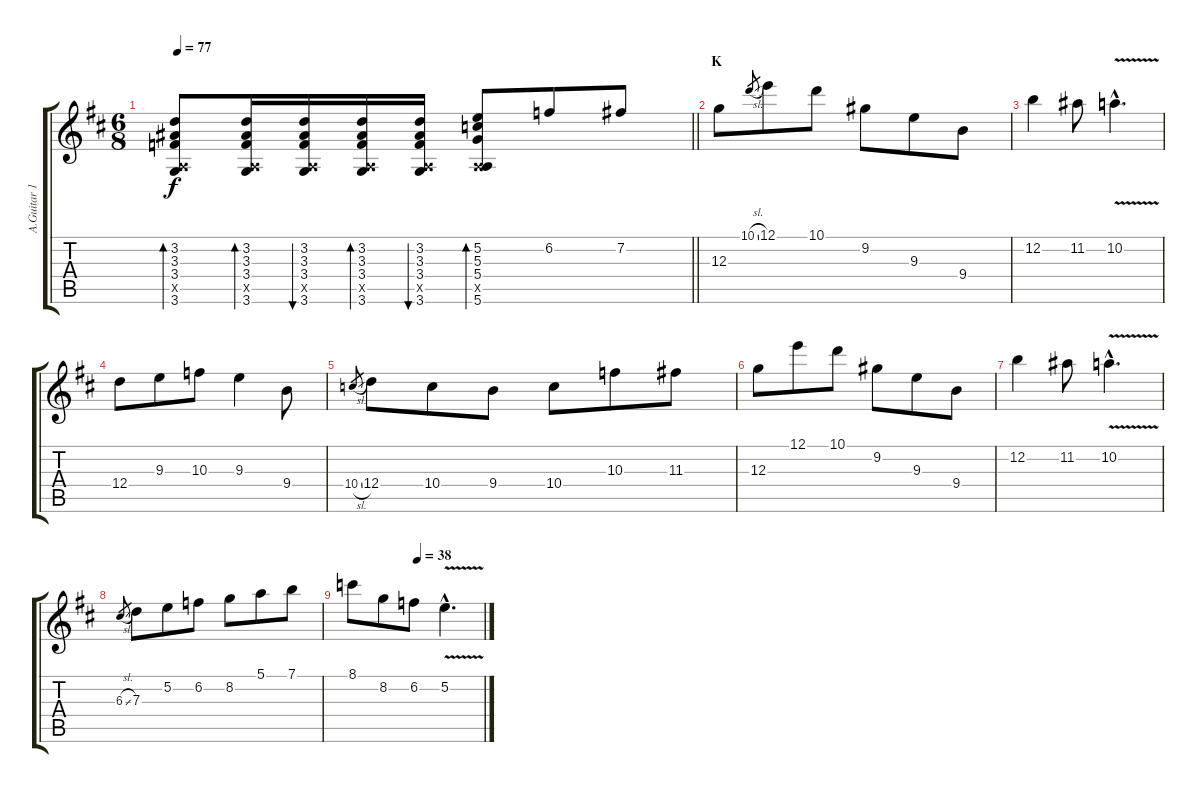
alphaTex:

\track ("A.Guitar 1" "A.Guitar 1") {instrument acousticguitarsteel}
\staff {score tabs}
\tuning (E4 B3 G3 D3 A2 E2) {hide}
\ts (6 8)
\tempo 77
\clef g2
\barLineRight lightlight
\ks d
(3.2 3.3 3.4 0.5{x} 3.6).8{bd 30 dy f} (3.2 3.3 3.4 0.5{x} 3.6).16{bd 30} (3.2 3.3 3.4 0.5{x} 3.6).16{bu 30} (3.2 3.3 3.4 0.5{x} 3.6).16{bd 30} (3.2 3.3 3.4 0.5{x} 3.6).16{bu 30} (5.2 5.3 5.4 0.5{x} 5.6).8{bd 30} 6.2.8{volume 16} 7.2.8 |
\section ("" "K")
12.3.8 10.1{sl}.8{gr} 12.1.8 10.1.8 9.2.8 9.3.8 9.4.8 |
12.2.4 11.2.8 10.2{v hac}.4{d} |
12.4.8 9.3.8 10.3.8 9.3.4 9.4.8 |
10.4{sl}.8{gr} 12.4.8 10.4.8 9.4.8 10.4.8 10.3.8 11.3.8 |
12.3.8 12.1.8 10.1.8 9.2.8 9.3.8 9.4.8 |
12.2.4 11.2.8 10.2{v hac}.4{d} |
6.3{sl}.8{gr} 7.3.8 5.2.8 6.2.8 8.2.8 5.1.8 7.1.8 |
\tempo (38 0.5)
8.1.8 8.2.8 6.2.8 5.2{v hac}.4{d}
